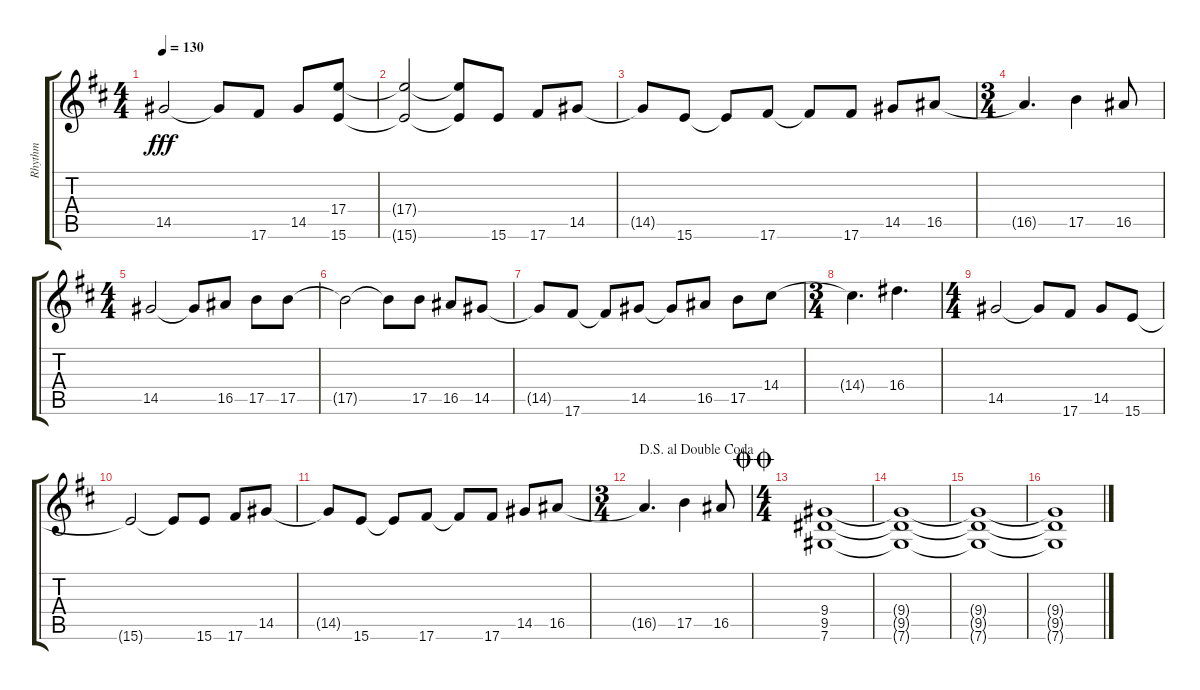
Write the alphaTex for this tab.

\track ("Rhythm" "Rhythm") {instrument distortionguitar}
\staff {score tabs}
\tuning (Db4 Ab3 E3 B2 Gb2 Db2) {hide}
\ts (4 4)
\tempo 130
\clef g2
\ks d
14.5.2{dy fff} 14.5{t}.8 17.6.8 14.5.8 (17.4 15.6).8 |
(17.4{t} 15.6{t}).2 (17.4{t} 15.6{t}).8 15.6.8 17.6.8 14.5.8 |
14.5{t}.8 15.6.8 15.6{t}.8 17.6.8 17.6{t}.8 17.6.8 14.5.8 16.5.8 |
\ts (3 4)
16.5{t}.4{d} 17.5.4 16.5.8 |
\ts (4 4)
14.5.2 14.5{t}.8 16.5.8 17.5.8 17.5.8 |
17.5{t}.2 17.5{t}.8 17.5.8 16.5.8 14.5.8 |
14.5{t}.8 17.6.8 17.6{t}.8 14.5.8 14.5{t}.8 16.5.8 17.5.8 14.4.8 |
\ts (3 4)
14.4{t}.4{d} 16.4.4{d} |
\ts (4 4)
14.5.2 14.5{t}.8 17.6.8 14.5.8 15.6.8 |
15.6{t}.2 15.6{t}.8 15.6.8 17.6.8 14.5.8 |
14.5{t}.8 15.6.8 15.6{t}.8 17.6.8 17.6{t}.8 17.6.8 14.5.8 16.5.8 |
\ts (3 4)
\jump dalsegnoaldoublecoda
16.5{t}.4{d} 17.5.4 16.5.8 |
\ts (4 4)
\jump doublecoda
(9.4 9.5 7.6).1 |
(9.4{t} 9.5{t} 7.6{t}).1 |
(9.4{t} 9.5{t} 7.6{t}).1 |
(9.4{t} 9.5{t} 7.6{t}).1
